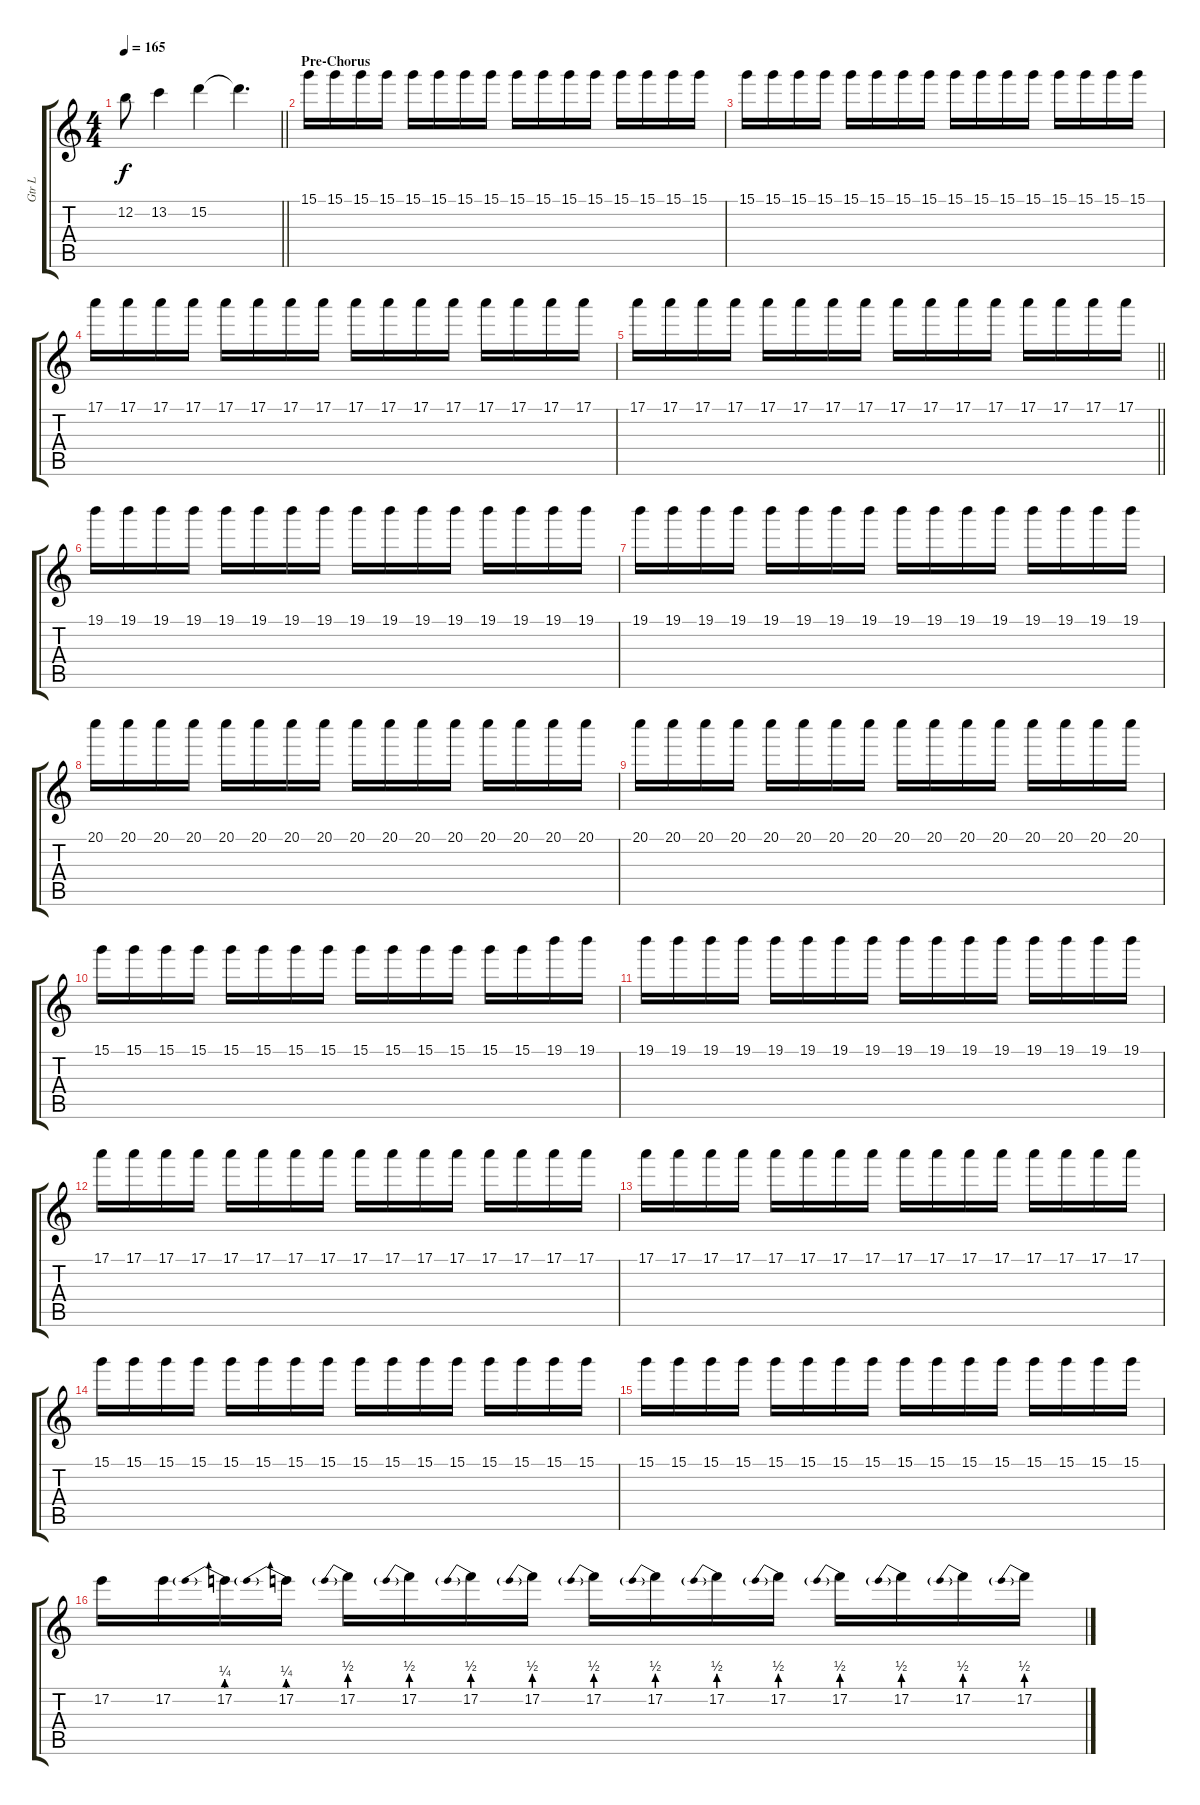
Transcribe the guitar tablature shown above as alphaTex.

\track ("Gtr L" "Gtr L") {instrument overdrivenguitar}
\staff {score tabs}
\tuning (E4 B3 G3 D3 A2 D2) {hide}
\ts (4 4)
\tempo 165
\clef g2
\barLineRight lightlight
\ks c
12.2{t}.8{dy f} 13.2.4 15.2.4 15.2{t}.4{d} |
\section ("" "Pre-Chorus")
15.1.16 15.1.16 15.1.16 15.1.16 15.1.16 15.1.16 15.1.16 15.1.16 15.1.16 15.1.16 15.1.16 15.1.16 15.1.16 15.1.16 15.1.16 15.1.16 |
15.1.16 15.1.16 15.1.16 15.1.16 15.1.16 15.1.16 15.1.16 15.1.16 15.1.16 15.1.16 15.1.16 15.1.16 15.1.16 15.1.16 15.1.16 15.1.16 |
17.1.16 17.1.16 17.1.16 17.1.16 17.1.16 17.1.16 17.1.16 17.1.16 17.1.16 17.1.16 17.1.16 17.1.16 17.1.16 17.1.16 17.1.16 17.1.16 |
\barLineRight lightlight
17.1.16 17.1.16 17.1.16 17.1.16 17.1.16 17.1.16 17.1.16 17.1.16 17.1.16 17.1.16 17.1.16 17.1.16 17.1.16 17.1.16 17.1.16 17.1.16 |
19.1.16 19.1.16 19.1.16 19.1.16 19.1.16 19.1.16 19.1.16 19.1.16 19.1.16 19.1.16 19.1.16 19.1.16 19.1.16 19.1.16 19.1.16 19.1.16 |
19.1.16 19.1.16 19.1.16 19.1.16 19.1.16 19.1.16 19.1.16 19.1.16 19.1.16 19.1.16 19.1.16 19.1.16 19.1.16 19.1.16 19.1.16 19.1.16 |
20.1.16 20.1.16 20.1.16 20.1.16 20.1.16 20.1.16 20.1.16 20.1.16 20.1.16 20.1.16 20.1.16 20.1.16 20.1.16 20.1.16 20.1.16 20.1.16 |
20.1.16 20.1.16 20.1.16 20.1.16 20.1.16 20.1.16 20.1.16 20.1.16 20.1.16 20.1.16 20.1.16 20.1.16 20.1.16 20.1.16 20.1.16 20.1.16 |
15.1.16 15.1.16 15.1.16 15.1.16 15.1.16 15.1.16 15.1.16 15.1.16 15.1.16 15.1.16 15.1.16 15.1.16 15.1.16 15.1.16 19.1.16 19.1.16 |
19.1.16 19.1.16 19.1.16 19.1.16 19.1.16 19.1.16 19.1.16 19.1.16 19.1.16 19.1.16 19.1.16 19.1.16 19.1.16 19.1.16 19.1.16 19.1.16 |
17.1.16 17.1.16 17.1.16 17.1.16 17.1.16 17.1.16 17.1.16 17.1.16 17.1.16 17.1.16 17.1.16 17.1.16 17.1.16 17.1.16 17.1.16 17.1.16 |
17.1.16 17.1.16 17.1.16 17.1.16 17.1.16 17.1.16 17.1.16 17.1.16 17.1.16 17.1.16 17.1.16 17.1.16 17.1.16 17.1.16 17.1.16 17.1.16 |
15.1.16 15.1.16 15.1.16 15.1.16 15.1.16 15.1.16 15.1.16 15.1.16 15.1.16 15.1.16 15.1.16 15.1.16 15.1.16 15.1.16 15.1.16 15.1.16 |
15.1.16 15.1.16 15.1.16 15.1.16 15.1.16 15.1.16 15.1.16 15.1.16 15.1.16 15.1.16 15.1.16 15.1.16 15.1.16 15.1.16 15.1.16 15.1.16 |
17.2.16 17.2.16 17.2{be (prebend 0 1 60 1)}.16 17.2{be (prebend 0 1 60 1)}.16 17.2{be (prebend 0 2 60 2)}.16 17.2{be (prebend 0 2 60 2)}.16 17.2{be (prebend 0 2 60 2)}.16 17.2{be (prebend 0 2 60 2)}.16 17.2{be (prebend 0 2 60 2)}.16 17.2{be (prebend 0 2 60 2)}.16 17.2{be (prebend 0 2 60 2)}.16 17.2{be (prebend 0 2 60 2)}.16 17.2{be (prebend 0 2 60 2)}.16 17.2{be (prebend 0 2 60 2)}.16 17.2{be (prebend 0 2 60 2)}.16 17.2{be (prebend 0 2 60 2)}.16
